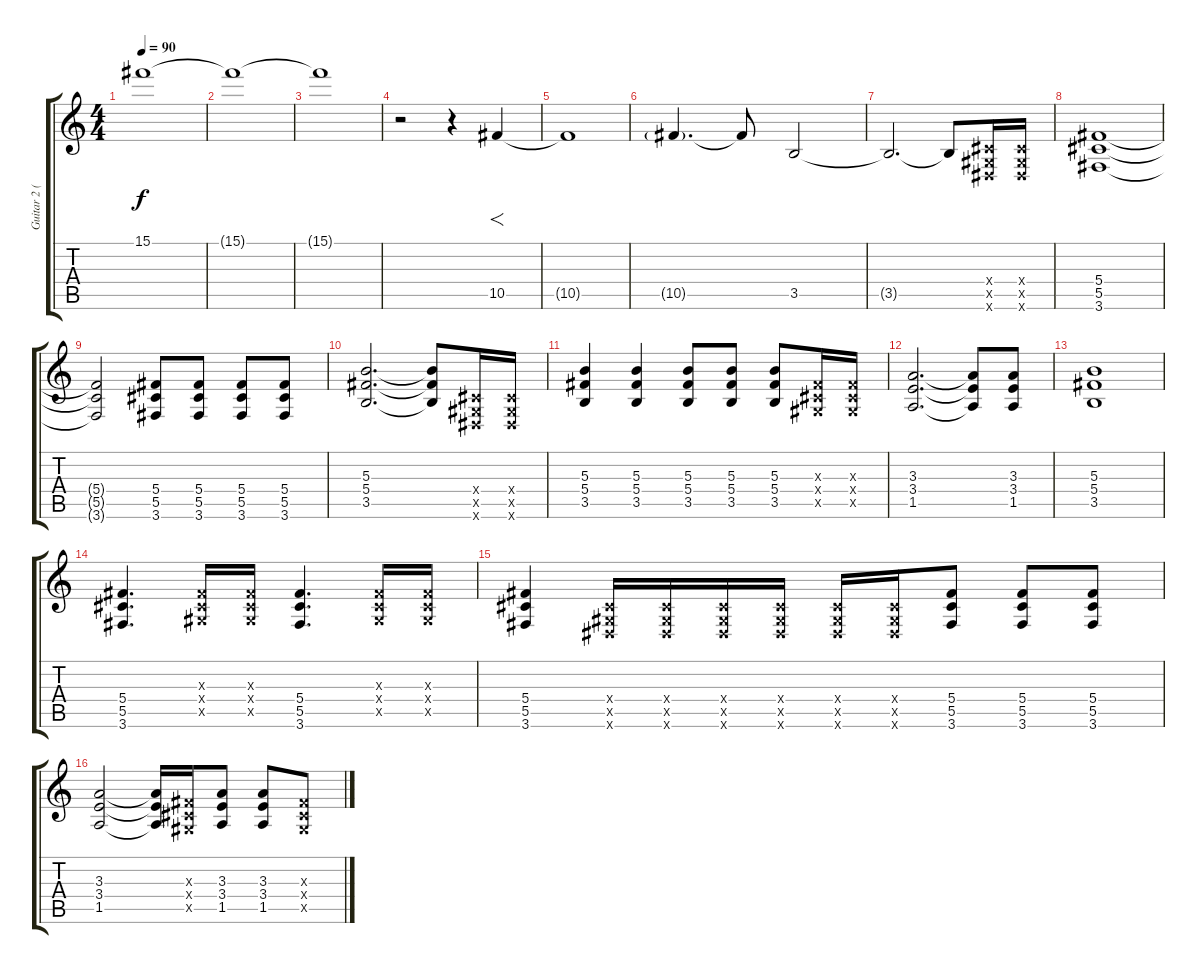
\track ("Guitar 2 (Izzy)" "Guitar 2 (") {instrument overdrivenguitar}
\staff {score tabs}
\tuning (Eb4 Bb3 Gb3 Db3 Ab2 Eb2) {hide}
\ts (4 4)
\tempo 90
\clef g2
\ks c
15.1{t}.1{dy f} |
15.1{t}.1 |
15.1{t}.1 |
r.2 r.4 10.5.4{f} |
10.5{t}.1 |
10.5{g}.4{d} 10.5{t}.8 3.5.2 |
3.5{t}.2{d} 3.5{t}.8 (0.4{x} 0.5{x} 0.6{x}).16 (0.4{x} 0.5{x} 0.6{x}).16 |
(5.4 5.5 3.6).1 |
(5.4{t} 5.5{t} 3.6{t}).2 (5.4 5.5 3.6).8 (5.4 5.5 3.6).8 (5.4 5.5 3.6).8 (5.4 5.5 3.6).8 |
(5.3 5.4 3.5).2{d} (5.3{t} 5.4{t} 3.5{t}).8 (0.4{x} 0.5{x} 0.6{x}).16 (0.4{x} 0.5{x} 0.6{x}).16 |
(5.3 5.4 3.5).4 (5.3 5.4 3.5).4 (5.3 5.4 3.5).8 (5.3 5.4 3.5).8 (5.3 5.4 3.5).8 (0.3{x} 0.4{x} 0.5{x}).16 (0.3{x} 0.4{x} 0.5{x}).16 |
(3.3 3.4 1.5).2{d} (3.3{t} 3.4{t} 1.5{t}).8 (3.3 3.4 1.5).8 |
(5.3 5.4 3.5).1 |
(5.4 5.5 3.6).4{d} (0.3{x} 0.4{x} 0.5{x}).16 (0.3{x} 0.4{x} 0.5{x}).16 (5.4 5.5 3.6).4{d} (0.3{x} 0.4{x} 0.5{x}).16 (0.3{x} 0.4{x} 0.5{x}).16 |
(5.4 5.5 3.6).4 (0.4{x} 0.5{x} 0.6{x}).16 (0.4{x} 0.5{x} 0.6{x}).16 (0.4{x} 0.5{x} 0.6{x}).16 (0.4{x} 0.5{x} 0.6{x}).16 (0.4{x} 0.5{x} 0.6{x}).16 (0.4{x} 0.5{x} 0.6{x}).16 (5.4 5.5 3.6).8 (5.4 5.5 3.6).8 (5.4 5.5 3.6).8 |
(3.3 3.4 1.5).2 (3.3{t} 3.4{t} 1.5{t}).16 (0.3{x} 0.4{x} 0.5{x}).16 (3.3 3.4 1.5).8 (3.3 3.4 1.5).8 (0.3{x} 0.4{x} 0.5{x}).8
